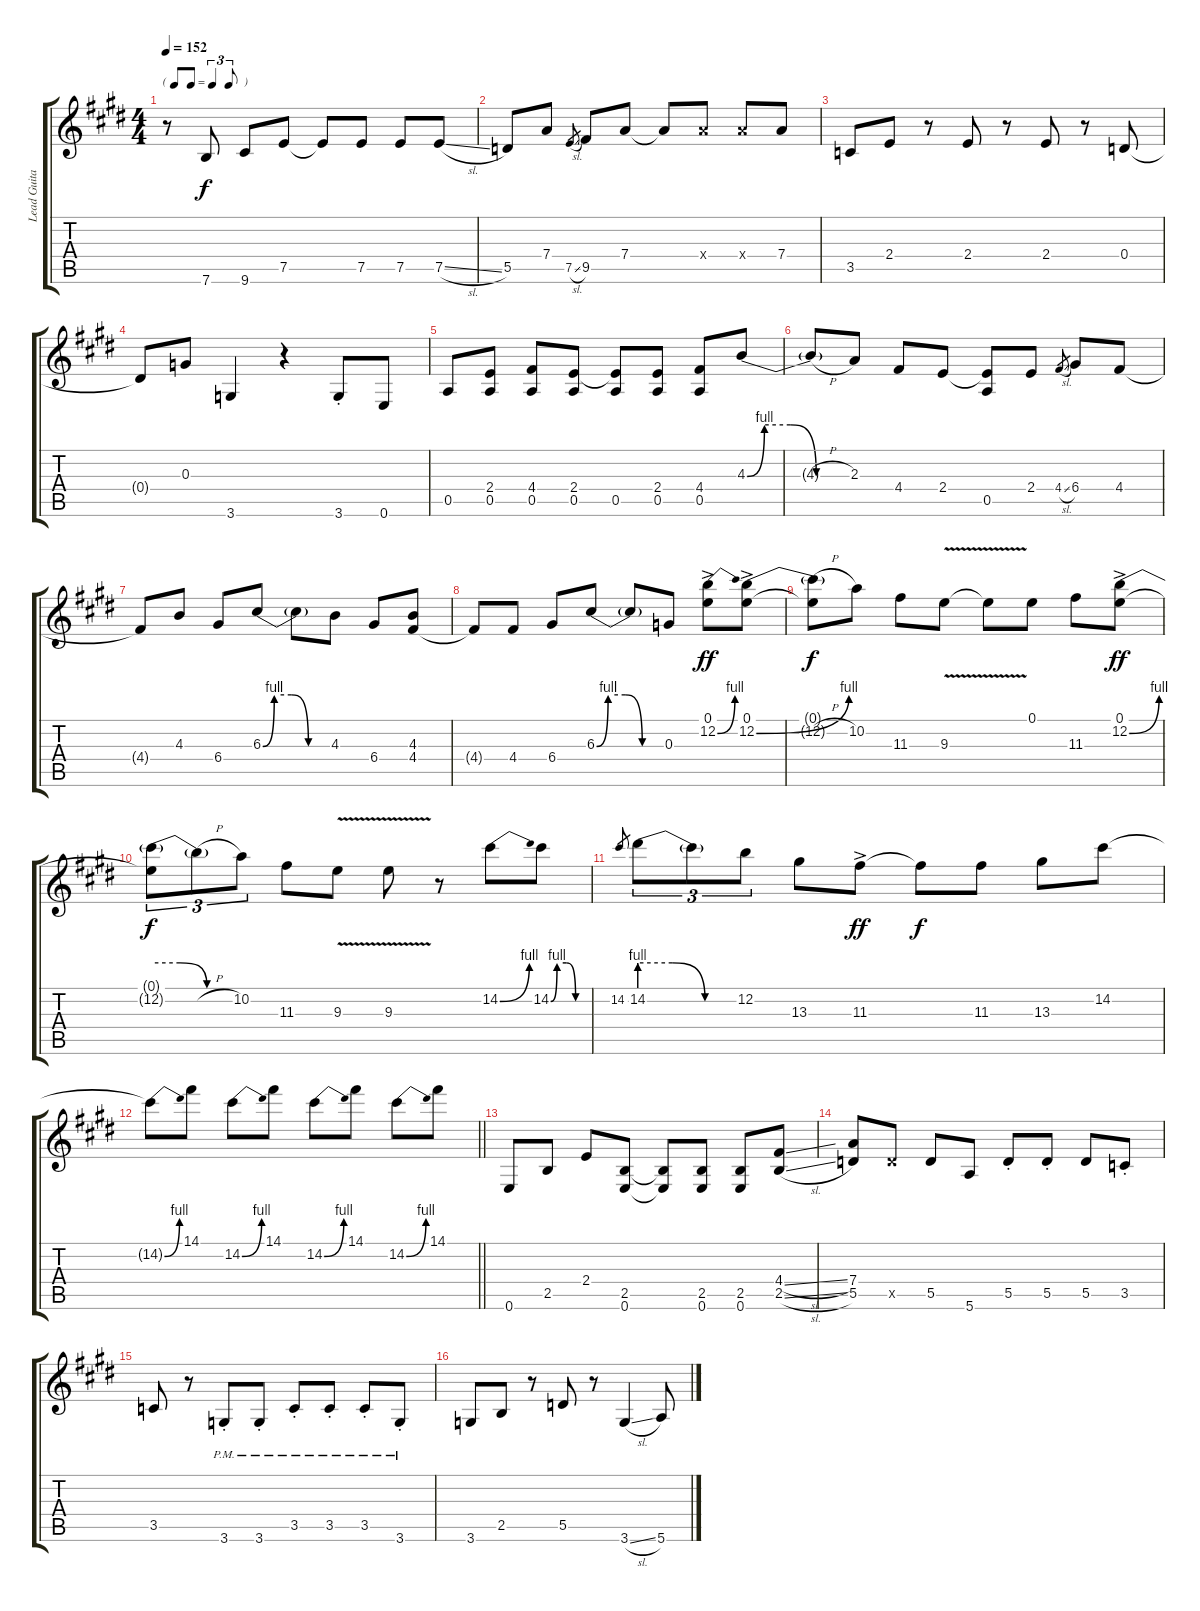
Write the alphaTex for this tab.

\track ("Lead Guitar" "Lead Guita") {instrument overdrivenguitar}
\staff {score tabs}
\tuning (E4 B3 G3 D3 A2 E2) {hide}
\ts (4 4)
\tf triplet8th
\tempo 152
\clef g2
\ks e
r.8{dy f} 7.6.8 9.6.8 7.5.8 7.5{t}.8 7.5.8 7.5.8 7.5{sl}.8 |
\ks c#minor
5.5.8 7.4.8 7.5{sl}.8{gr} 9.5.8 7.4.8 7.4{t}.8 7.4{x}.8 7.4{x}.8 7.4.8 |
3.5.8 2.4.8 r.8 2.4.8 r.8 2.4.8 r.8 0.4.8 |
0.4{t}.8 0.3.8 3.6.4 r.4 3.6{st}.8 0.6.8 |
\ks e
0.5.8 (2.4 0.5).8 (4.4 0.5).8 (2.4 0.5).8 (2.4{t} 0.5).8 (2.4 0.5).8 (4.4 0.5).8 4.3{be (custom 0 0 10 4 25 4 40 0 60 0)}.8 |
\ks c#minor
4.3{h t}.8 2.3.8 4.4.8 2.4.8 (2.4{t} 0.5).8 2.4.8 4.4{sl}.8{gr} 6.4.8 4.4.8 |
4.4{t}.8 4.3.8 6.4.8 6.3{be (custom 0 0 10 4 25 4 40 0 60 0)}.8 6.3{t}.8 4.3.8 6.4.8 (4.3 4.4).8 |
4.4{t}.8 4.4.8 6.4.8 6.3{be (custom 0 0 10 4 25 4 40 0 60 0)}.8 6.3{t}.8 0.3.8 (0.1{ac} 12.2{be (bend 0 0 60 4) ac}).8{dy ff} (0.1{ac} 12.2{be (bend 0 0 60 4) ac}).8 |
\ks e
(0.1{t} 12.2{h t}).8{dy f} 10.2.8 11.3.8 9.3{v}.8 9.3{v t}.8 0.1.8 11.3.8 (0.1{ac} 12.2{be (bend 0 0 60 4) ac}).8{dy ff} |
\ks c#minor
(0.1{t} 12.2{be (custom 0 4 20 4 40 0 60 0) t}).8{tu (3 2) dy f} 12.2{h t}.8{tu (3 2)} 10.2.8{tu (3 2)} 11.3.8 9.3{v}.8 9.3{v}.8 r.8 14.2{be (bend 0 0 60 4)}.8 14.2{be (custom 0 0 10 4 25 4 40 0 60 0)}.8 |
14.2.8{gr} 14.2{be (custom 0 4 20 4 40 0 60 0)}.8{tu (3 2)} 14.2{t}.8{tu (3 2)} 12.2.8{tu (3 2)} 13.3.8 11.3{ac}.8{dy ff} 11.3{t}.8{dy f} 11.3.8 13.3.8 14.2.8 |
\barLineRight lightlight
14.2{be (bend 0 0 60 4) t}.8 14.1.8 14.2{be (bend 0 0 60 4)}.8 14.1.8 14.2{be (bend 0 0 60 4)}.8 14.1.8 14.2{be (bend 0 0 60 4)}.8 14.1.8 |
\ks e
0.6.8 2.5.8 2.4.8 (2.5 0.6).8 (2.5{t} 0.6{t}).8 (2.5 0.6).8 (2.5 0.6).8 (4.4{sl} 2.5{sl}).8 |
\ks c#minor
(7.4 5.5).8 5.5{x}.8 5.5.8 5.6.8 5.5{st}.8 5.5{st}.8 5.5.8 3.5{st}.8 |
3.5.8 r.8 3.6{pm st}.8 3.6{pm st}.8 3.5{pm st}.8 3.5{pm st}.8 3.5{pm st}.8 3.6{pm st}.8 |
\ks e
3.6.8 2.5.8 r.8 5.5.8 r.8 3.6{sl}.4 5.6.8
